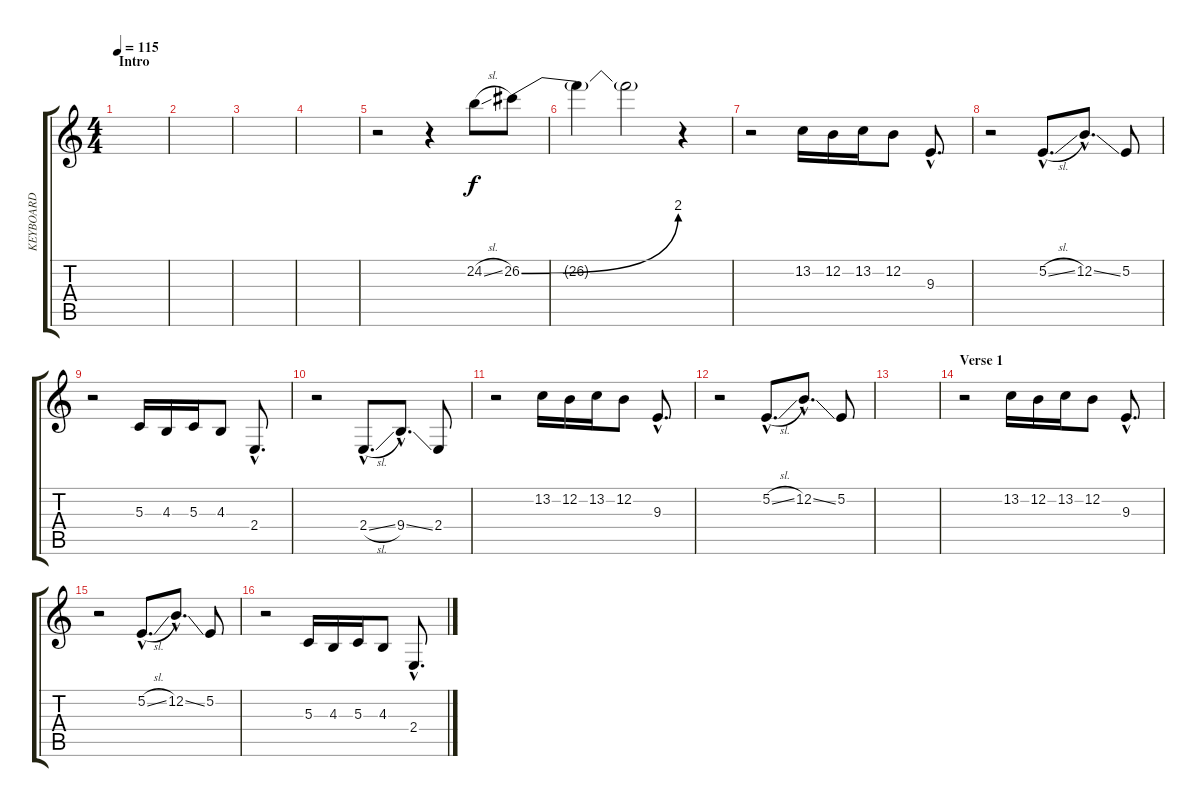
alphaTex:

\track ("KEYBOARD" "KEYBOARD") {instrument lead1square}
\staff {score tabs}
\tuning (E4 B3 G3 D3 A2 E2) {hide}
\ts (4 4)
\section ("" "Intro")
\tempo 115
\clef g2
\ks c
|
|
|
|
r.2 r.4 24.2{sl}.8 26.2{be (bend 0 0 60 8)}.8 |
26.2{t}.4 26.2{t}.2 r.4 |
r.2 13.2.16 12.2.16 13.2.16 12.2.8 9.3{hac}.8{d} |
r.2 5.2{sl hac}.8{d} 12.2{ss hac}.8{d} 5.2.8 |
r.2 5.3.16 4.3.16 5.3.16 4.3.8 2.4{hac}.8{d} |
r.2 2.4{sl hac}.8{d} 9.4{ss hac}.8{d} 2.4.8 |
r.2 13.2.16 12.2.16 13.2.16 12.2.8 9.3{hac}.8{d} |
r.2 5.2{sl hac}.8{d} 12.2{ss hac}.8{d} 5.2.8 |
|
\section ("" "Verse 1")
r.2 13.2.16 12.2.16 13.2.16 12.2.8 9.3{hac}.8{d} |
r.2 5.2{sl hac}.8{d} 12.2{ss hac}.8{d} 5.2.8 |
r.2 5.3.16 4.3.16 5.3.16 4.3.8 2.4{hac}.8{d}
